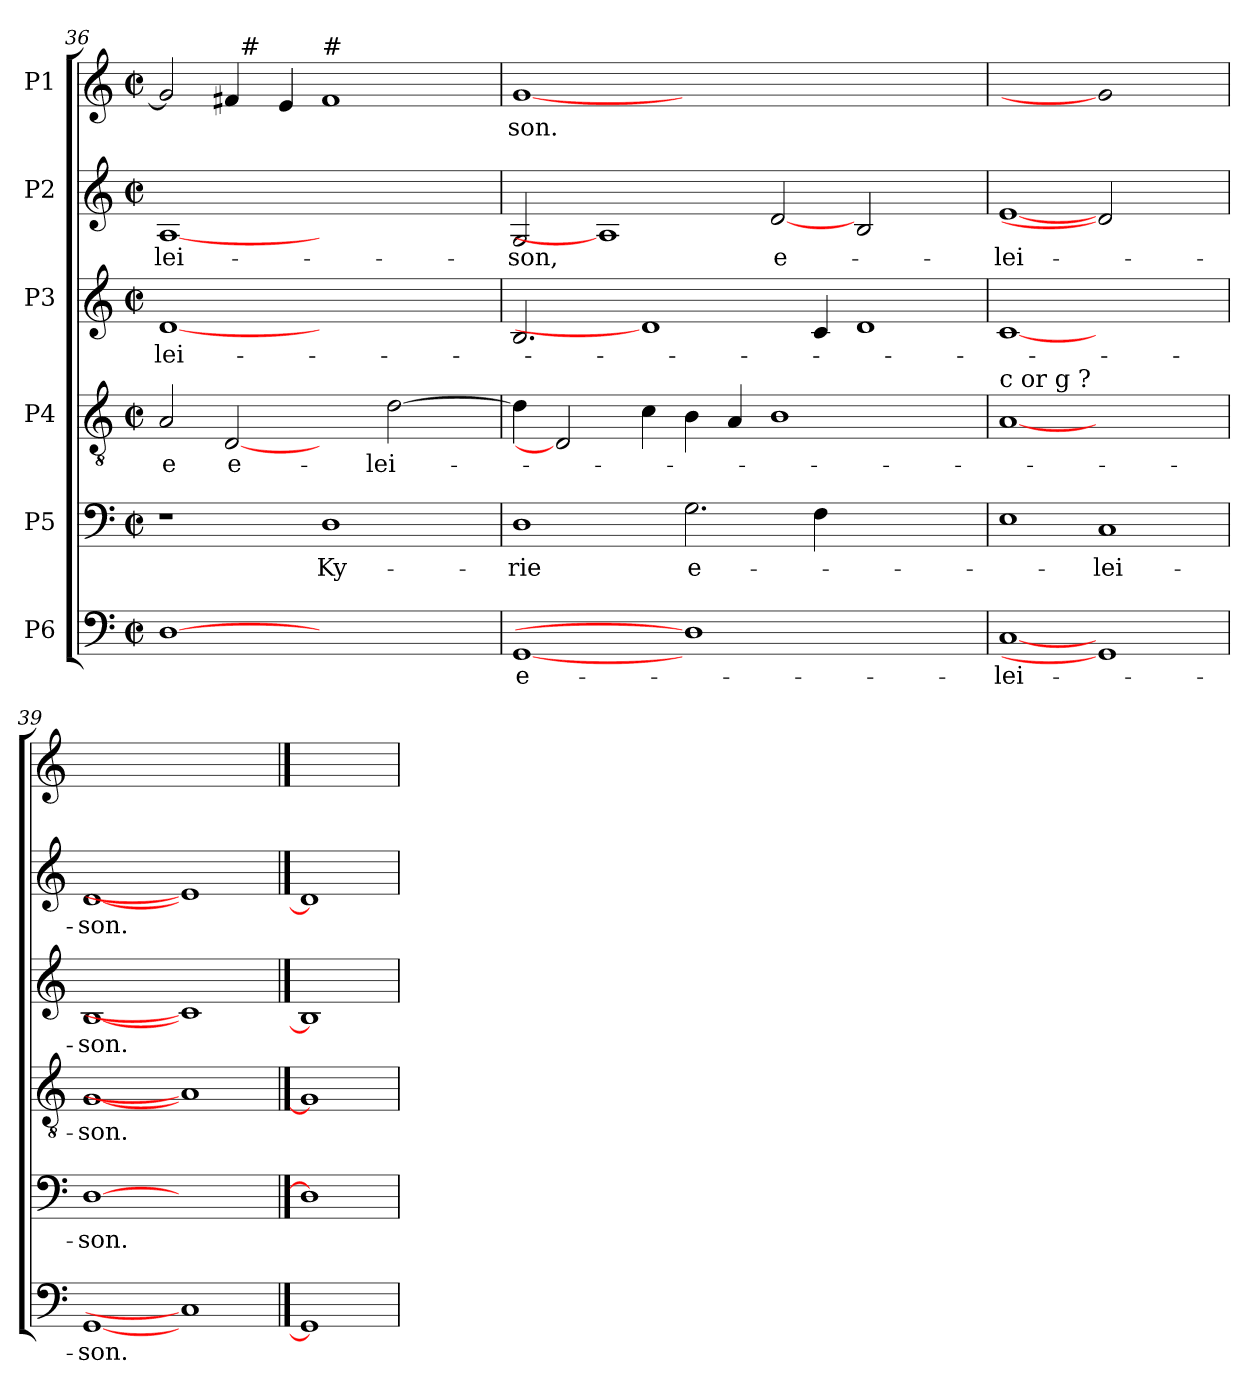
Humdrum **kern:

**kern	**text	**kern	**text	**kern	**text	**kern	**text	**kern	**text	**kern	**text
*part6	*part6	*part5	*part5	*part4	*part4	*part3	*part3	*part2	*part2	*part1	*part1
*staff6	*staff6	*staff5	*staff5	*staff4	*staff4	*staff3	*staff3	*staff2	*staff2	*staff1	*staff1
*I"P6	*	*I"P5	*	*I"P4	*	*I"P3	*	*I"P2	*	*I"P1	*
*clefF4	*	*clefF4	*	*clefGv2	*	*clefG2	*	*clefG2	*	*clefG2	*
*	*	*	*	*ITrd7c12	*	*	*	*	*	*	*
*k[]	*	*k[]	*	*k[]	*	*k[]	*	*k[]	*	*k[]	*
*C:	*	*C:	*	*C:	*	*C:	*	*C:	*	*C:	*
*M2/2	*	*M2/2	*	*M2/2	*	*M2/2	*	*M2/2	*	*M2/2	*
*met(c|)	*	*met(c|)	*	*met(c|)	*	*met(c|)	*	*met(c|)	*	*met(c|)	*
=36	=36	=36	=36	=36	=36	=36	=36	=36	=36	=36	=36
!	!	!	!	!	!LO:LY:b:color=#000000	!	!	!	!	!	!
!	!	!	!	!	!	!	!LO:LY:b:color=#000000	!	!	!	!
!	!	!	!	!	!	!	!	!	!LO:LY:b:color=#000000	!	!
*	*	*	*	*	*	*	*	*	*	*^	*
[1Di	.	1r	.	2AAi/	-e	[1di	-lei-	[1Ai	-lei-	2gi/]	2ryy	.
!	!	!	!	!	!LO:LY:b:color=#000000	!	!	!	!	!	!	!
.	.	.	.	[2DDi	e-	.	.	.	.	4f#i/	32ryy	.
.	.	.	.	.	.	.	.	.	.	.	256ryy	.
!	!	!	!	!	!	!	!	!	!	!	!LO:TX:a:t=#	!
.	.	.	.	.	.	.	.	.	.	.	1ryy	.
.	.	.	.	.	.	.	.	.	.	4ei/	.	.
!	!	!	!	!	!	!	!	!	!	!LO:TX:a:t=#	!	!
!	!	!	!LO:LY:b:color=#000000	!	!	!	!	!	!	!	!	!
1ryy	.	1Di	Ky-	2ryy	.	1ryy	.	1ryy	.	1f#i	.	.
!	!	!	!	!	!LO:LY:b:color=#000000	!	!	!	!	!	!	!
.	.	.	.	[2Di\	-lei-	.	.	.	.	.	.	.
.	.	.	.	.	.	.	.	.	.	.	4ryy	.
.	.	.	.	.	.	.	.	.	.	.	8ryy	.
.	.	.	.	.	.	.	.	.	.	.	16ryy	.
.	.	.	.	.	.	.	.	.	.	.	64..ryy	.
*	*	*	*	*	*	*	*	*	*	*v	*v	*
=37	=37	=37	=37	=37	=37	=37	=37	=37	=37	=37	=37
*	*	*	*	*	*	*	*	*	*	*^	*
!	!LO:LY:b:color=#000000	!	!	!	!	!	!	!	!	!	!	!
*	*	*	*	*	*	*	*	*	*	*v	*v	*
*	*	*	*	*	*	*	*	*	*	*^	*
!	!	!	!LO:LY:b:color=#000000	!	!	!	!	!	!	!	!	!
*	*	*	*	*	*	*	*	*	*	*v	*v	*
*	*	*	*	*	*	*	*	*	*	*^	*
!	!	!	!	!	!	!	!	!	!LO:LY:b:color=#000000	!LO:N:head=open	!	!
*	*	*	*	*	*	*	*	*	*	*v	*v	*
*	*	*	*	*	*	*	*	*	*	*^	*
!	!	!	!	!	!	!	!	!	!	!	!	!LO:LY:b:color=#000000
*	*	*	*	*	*	*	*	*	*	*v	*v	*
[1GGi	e-	1Di	-rie	4Di\]	.	2.Bi/	.	2Gi/	-son,	[1gi	-son.
.	.	.	.	2DDi]	.	.	.	.	.	.	.
.	.	.	.	.	.	.	.	1Ai]	.	.	.
.	.	.	.	4Ci\	.	1di]	.	.	.	.	.
!	!	!	!LO:LY:b:color=#000000	!	!	!	!	!	!	!	!
1Di]	.	2.Gi\	e-	4BBi\	.	.	.	.	.	0ryy	.
.	.	.	.	4AAi/	.	.	.	.	.	.	.
!	!	!	!	!	!	!	!	!	!LO:LY:b:color=#000000	!	!
.	.	.	.	1BBi	.	.	.	[2di	e-	.	.
.	.	4Fi\	.	.	.	4ci/	.	.	.	.	.
1ryy	.	1ryy	.	.	.	1di	.	2Bi/	.	.	.
.	.	.	.	2ryy	.	.	.	2ryy	.	.	.
=38	=38	=38	=38	=38	=38	=38	=38	=38	=38	=38	=38
!	!LO:LY:b:color=#000000	!	!	!	!	!	!	!	!	!	!
!	!	!	!	!LO:TX:a:t=c or g ?	!	!	!	!	!	!	!
!	!	!	!	!	!	!	!	!	!LO:LY:b:color=#000000	!	!
[1Ci	-lei-	1Ei	.	[1AAi	.	[1ci	.	[1ei	-lei-	[1giyy	.
!	!	!	!LO:LY:b:color=#000000	!	!	!	!	!	!	!LO:N:head=open	!
1GGi]	.	1Ci	-lei-	1ryy	.	1ryy	.	2di]	.	1gi]	.
.	.	.	.	.	.	.	.	2ryy	.	.	.
=39	=39	=39	=39	=39	=39	=39	=39	=39	=39	=39	=39
!	!LO:LY:b:color=#000000	!	!	!	!	!	!	!	!	!	!
!	!	!	!LO:LY:b:color=#000000	!	!	!	!	!	!	!	!
!	!	!	!	!	!LO:LY:b:color=#000000	!	!	!	!	!	!
!	!	!	!	!	!	!	!LO:LY:b:color=#000000	!	!	!	!
!	!	!	!	!	!	!	!	!	!LO:LY:b:color=#000000	!	!
[1GGi	-son.	[1Di	-son.	[1GGi	-son.	[1Bi	-son.	[1di	-son.	1giyy_	.
1Ci]	.	1ryy	.	1AAi]	.	1ci]	.	1ei]	.	1giyy_	.
==40	==40	==40	==40	==40	==40	==40	==40	==40	==40	==40	==40
1GGi]	.	1Di]	.	1GGi]	.	1Bi]	.	1di]	.	1giyy]	.
=	=	=	=	=	=	=	=	=	=	=	=
*-	*-	*-	*-	*-	*-	*-	*-	*-	*-	*-	*-
